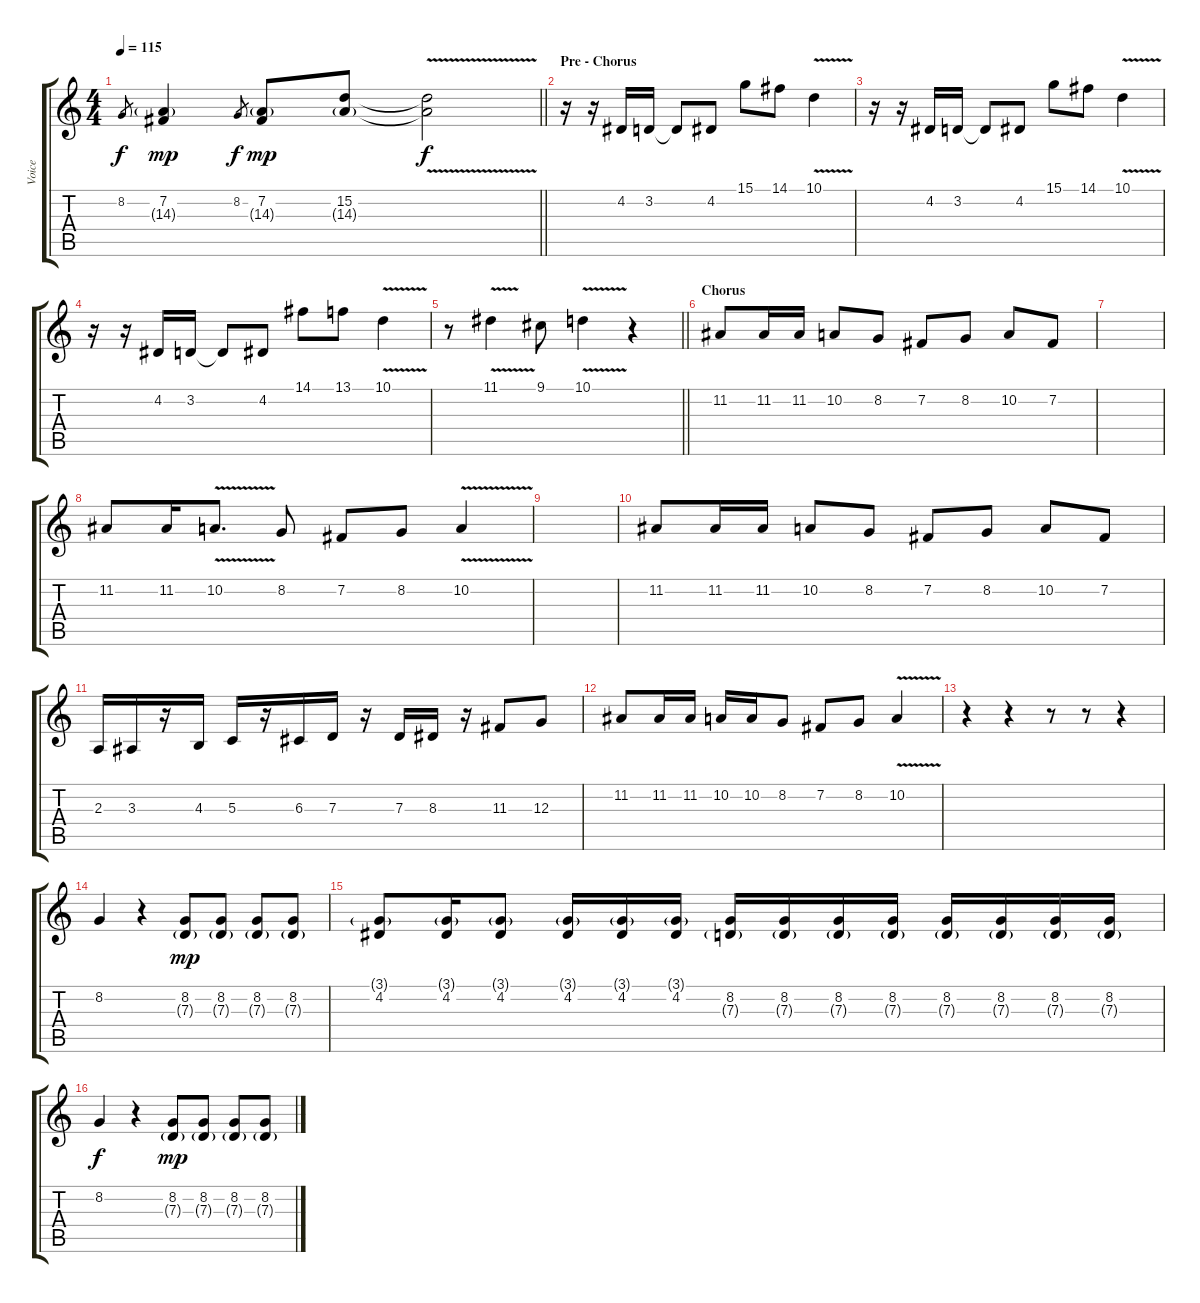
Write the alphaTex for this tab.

\track ("Voice" "Voice") {instrument violin}
\staff {score tabs}
\tuning (E4 B3 G3 D3 A2 E2) {hide}
\ts (4 4)
\tempo 115
\clef g2
\barLineRight lightlight
\ks c
8.2.8{gr dy f} (7.2 14.3{g}).4{dy mp} 8.2.8{gr dy f} (7.2 14.3{g}).8{dy mp} (15.2 14.3{g}).8 (15.2{v t} 14.3{v t}).2{dy f} |
\section ("" "Pre - Chorus")
r.16 r.16 4.2.16 3.2.16 3.2{t}.8 4.2.8 15.1.8 14.1.8 10.1{v}.4 |
r.16 r.16 4.2.16 3.2.16 3.2{t}.8 4.2.8 15.1.8 14.1.8 10.1{v}.4 |
r.16 r.16 4.2.16 3.2.16 3.2{t}.8 4.2.8 14.1.8 13.1.8 10.1{v}.4 |
\barLineRight lightlight
r.8 11.1{v}.4 9.1.8 10.1{v}.4 r.4 |
\section ("" "Chorus")
11.2.8 11.2.16 11.2.16 10.2.8 8.2.8 7.2.8 8.2.8 10.2.8 7.2.8 |
|
11.2.8 11.2.16 10.2{v}.8{d} 8.2.8 7.2.8 8.2.8 10.2{v}.4 |
|
11.2.8 11.2.16 11.2.16 10.2.8 8.2.8 7.2.8 8.2.8 10.2.8 7.2.8 |
2.3.16 3.3.16 r.16 4.3.16 5.3.16 r.16 6.3.16 7.3.16 r.16 7.3.16 8.3.16 r.16 11.3.8 12.3.8 |
11.2.8 11.2.16 11.2.16 10.2.16 10.2.16 8.2.8 7.2.8 8.2.8 10.2{v}.4 |
r.4 r.4 r.8 r.8 r.4 |
8.2.4 r.4 (8.2 7.3{g}).8{dy mp} (8.2 7.3{g}).8 (8.2 7.3{g}).8 (8.2 7.3{g}).8 |
(3.1{g} 4.2).8 (3.1{g} 4.2).16 (3.1{g} 4.2).8 (3.1{g} 4.2).16 (3.1{g} 4.2).16 (3.1{g} 4.2).16 (8.2 7.3{g}).16 (8.2 7.3{g}).16 (8.2 7.3{g}).16 (8.2 7.3{g}).16 (8.2 7.3{g}).16 (8.2 7.3{g}).16 (8.2 7.3{g}).16 (8.2 7.3{g}).16 |
8.2.4{dy f} r.4 (8.2 7.3{g}).8{dy mp} (8.2 7.3{g}).8 (8.2 7.3{g}).8 (8.2 7.3{g}).8
